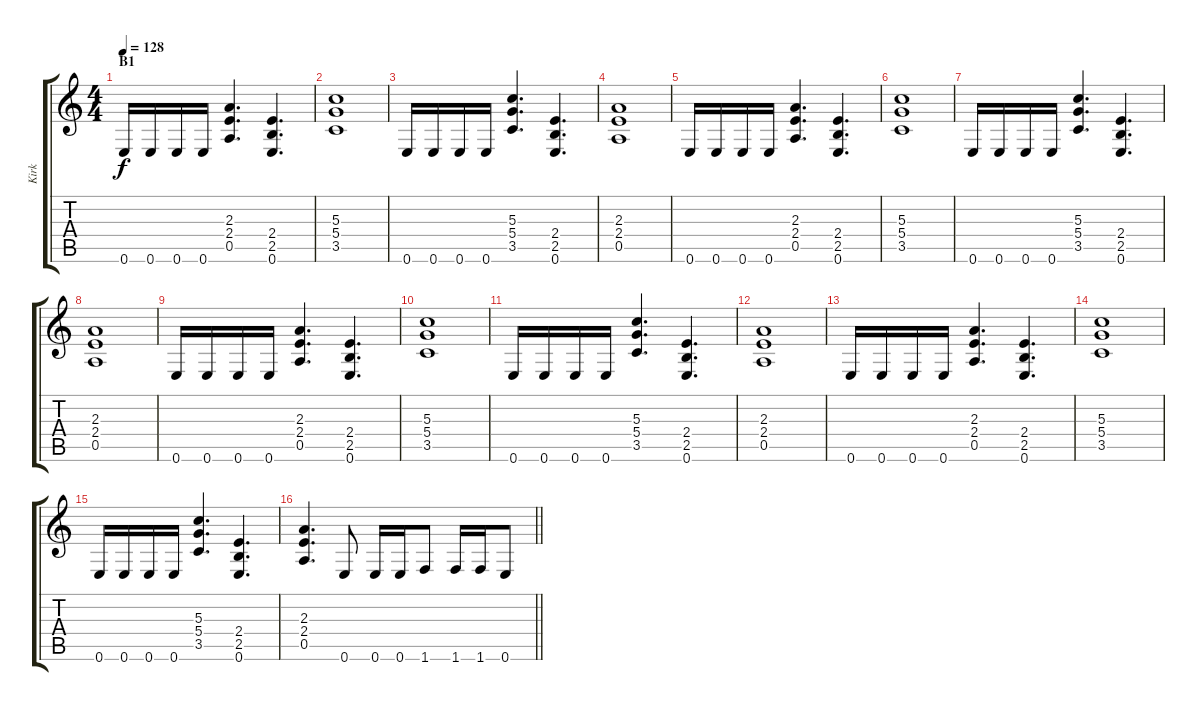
\track ("Kirk" "Kirk") {instrument distortionguitar}
\staff {score tabs}
\tuning (E4 B3 G3 D3 A2 E2) {hide}
\ts (4 4)
\section ("" "B1")
\tempo 128
\clef g2
\ks c
0.6.16{dy f volume 8 balance 8} 0.6.16 0.6.16 0.6.16 (2.3 2.4 0.5).4{d} (2.4 2.5 0.6).4{d} |
(5.3 5.4 3.5).1 |
0.6.16 0.6.16 0.6.16 0.6.16 (5.3 5.4 3.5).4{d} (2.4 2.5 0.6).4{d} |
(2.3 2.4 0.5).1 |
0.6.16 0.6.16 0.6.16 0.6.16 (2.3 2.4 0.5).4{d} (2.4 2.5 0.6).4{d} |
(5.3 5.4 3.5).1 |
0.6.16 0.6.16 0.6.16 0.6.16 (5.3 5.4 3.5).4{d} (2.4 2.5 0.6).4{d} |
(2.3 2.4 0.5).1 |
0.6.16 0.6.16 0.6.16 0.6.16 (2.3 2.4 0.5).4{d} (2.4 2.5 0.6).4{d} |
(5.3 5.4 3.5).1 |
0.6.16 0.6.16 0.6.16 0.6.16 (5.3 5.4 3.5).4{d} (2.4 2.5 0.6).4{d} |
(2.3 2.4 0.5).1 |
0.6.16 0.6.16 0.6.16 0.6.16 (2.3 2.4 0.5).4{d} (2.4 2.5 0.6).4{d} |
(5.3 5.4 3.5).1 |
0.6.16 0.6.16 0.6.16 0.6.16 (5.3 5.4 3.5).4{d} (2.4 2.5 0.6).4{d} |
\barLineRight lightlight
(2.3 2.4 0.5).4{d} 0.6.8 0.6.16 0.6.16 1.6.8 1.6.16 1.6.16 0.6.8
